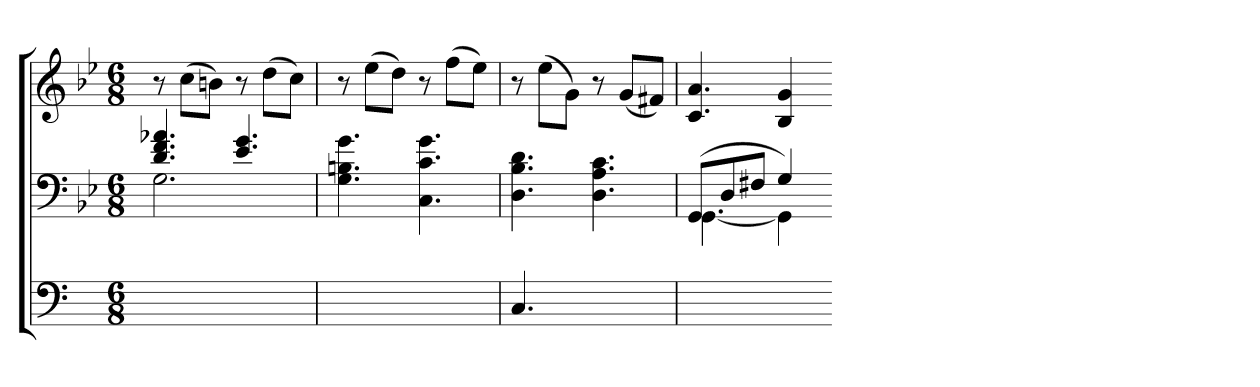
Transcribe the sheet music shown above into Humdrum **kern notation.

**kern	**kern	**kern
*part3	*part2	*part1
*staff3	*staff2	*staff1
*	*clefF4	*clefG2
*	*k[b-e-]	*k[b-e-]
*	*g:	*g:
*M6/8	*M6/8	*M6/8
=	=	=
*	*^	*
2.ryy	4.d 4.f 4.a-X	2.G	8r
.	.	.	(8ccL
.	.	.	8bnJ)
.	4.e- 4.g	.	8r
.	.	.	(8ddL
.	.	.	8ccJ)
*	*v	*v	*
=	=	=
2.ryy	4.G 4.Bn 4.g	8r
.	.	(8ee-L
.	.	8ddJ)
.	4.C 4.c 4.g	8r
.	.	(8ffL
.	.	8ee-J)
=	=	=
4.C	4.D 4.B- 4.d	8r
.	.	(8ee-L
.	.	8gJ)
4.ryy	4.D 4.A 4.c	8r
.	.	(8gL
.	.	8f#XJ)
=	=	=
*	*^	*
2ryy	(8GGL	[4.GG	4.c 4.a
.	8D	.	.
.	8F#XJ	.	.
.	4G)	4GG]	4B- 4g
8ryy	.	.	.
*	*v	*v	*
=-	=-	=-
*-	*-	*-
